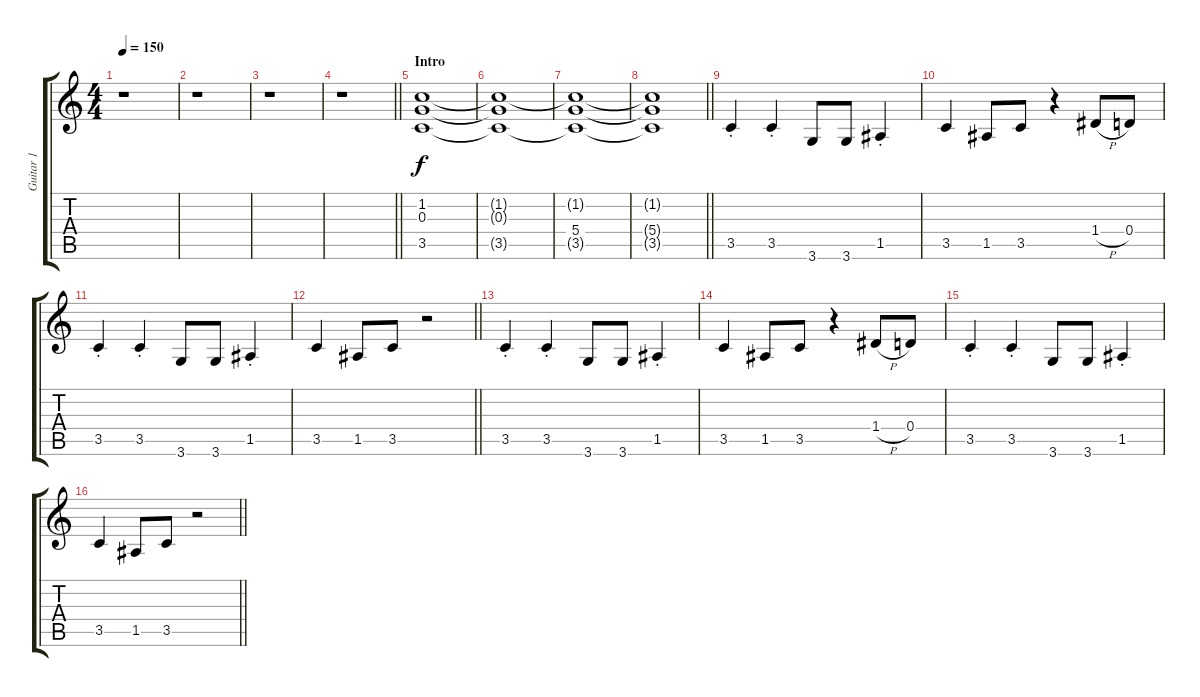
\track ("Guitar 1" "Guitar 1") {instrument distortionguitar}
\staff {score tabs}
\tuning (E4 B3 G3 D3 A2 E2) {hide}
\ts (4 4)
\tempo 150
\clef g2
\ks c
r.1{dy f instrument distortionguitar} |
r.1 |
r.1 |
\barLineRight lightlight
r.1 |
\section ("" "Intro")
(1.2 0.3 3.5).1 |
(1.2{t} 0.3{t} 3.5{t}).1 |
(1.2{t} 5.4 3.5{t}).1 |
\barLineRight lightlight
(1.2{t} 5.4{t} 3.5{t}).1 |
3.5{st}.4 3.5{st}.4 3.6.8 3.6.8 1.5{st}.4 |
3.5.4 1.5.8 3.5.8 r.4 1.4{h}.8 0.4.8 |
3.5{st}.4 3.5{st}.4 3.6.8 3.6.8 1.5{st}.4 |
\barLineRight lightlight
3.5.4 1.5.8 3.5.8 r.2 |
3.5{st}.4 3.5{st}.4 3.6.8 3.6.8 1.5{st}.4 |
3.5.4 1.5.8 3.5.8 r.4 1.4{h}.8 0.4.8 |
3.5{st}.4 3.5{st}.4 3.6.8 3.6.8 1.5{st}.4 |
\barLineRight lightlight
3.5.4 1.5.8 3.5.8 r.2
